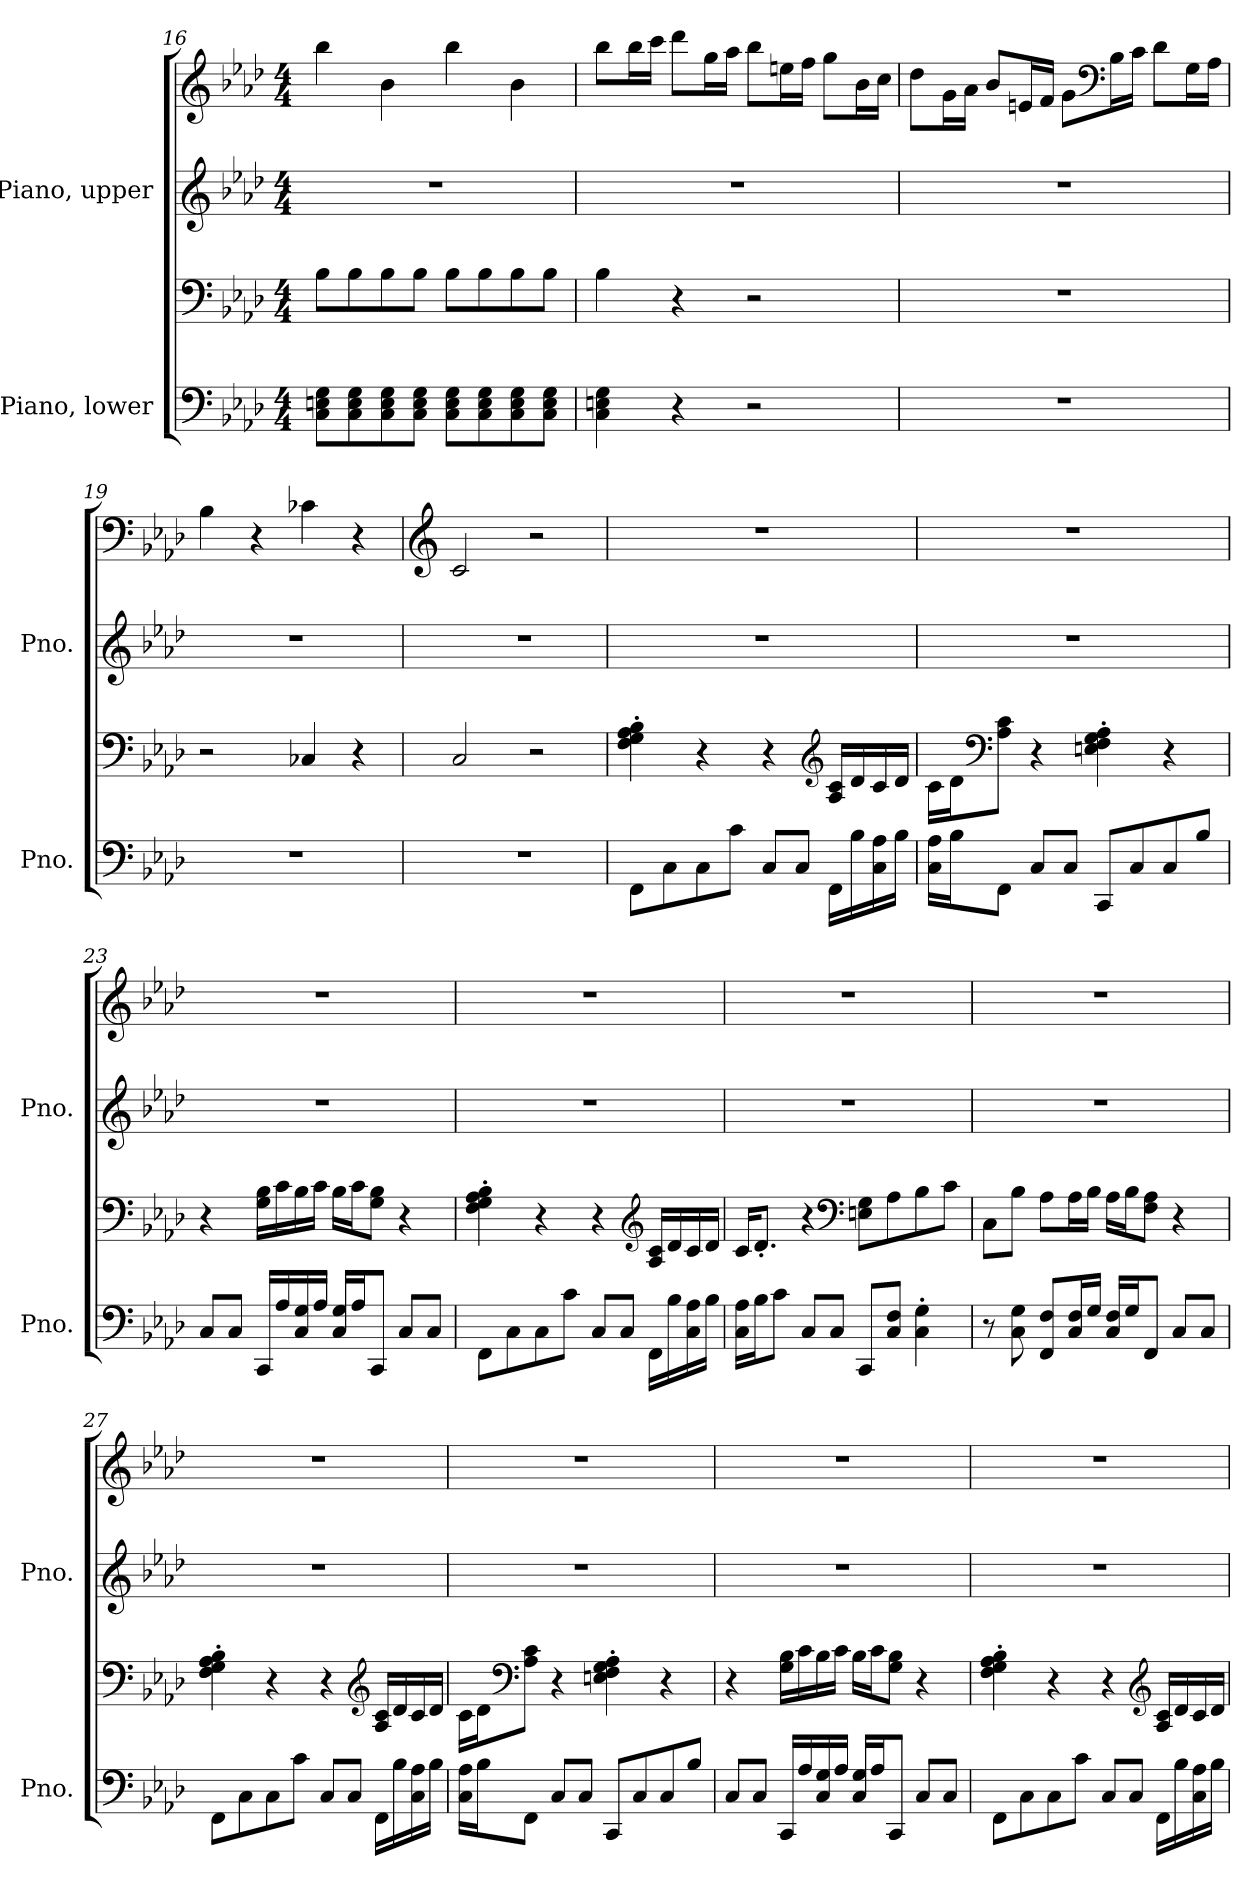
**kern	**kern	**kern	**kern
*part2	*part2	*part1	*part1
*staff4	*staff3	*staff2	*staff1
*I"Piano, lower	*	*I"Piano, upper	*
*I'Pno.	*	*I'Pno.	*
*clefF4	*clefF4	*clefG2	*clefG2
*k[b-e-a-d-]	*k[b-e-a-d-]	*k[b-e-a-d-]	*k[b-e-a-d-]
*M4/4	*M4/4	*M4/4	*M4/4
=16	=16	=16	=16
8C\ 8En\ 8G\L	8B-\L	1r	4bb-\
8C\ 8E\ 8G\	8B-\	.	.
8C\ 8E\ 8G\	8B-\	.	4b-\
8C\ 8E\ 8G\J	8B-\J	.	.
8C\ 8E\ 8G\L	8B-\L	.	4bb-\
8C\ 8E\ 8G\	8B-\	.	.
8C\ 8E\ 8G\	8B-\	.	4b-\
8C\ 8E\ 8G\J	8B-\J	.	.
!!LO:LB:g=z
=17	=17	=17	=17
4C\ 4En\ 4G\	4B-\	1r	8bb-\L
.	.	.	16bb-\L
.	.	.	16ccc\JJ
4r	4r	.	8ddd-\L
.	.	.	16gg\L
.	.	.	16aa-\JJ
2r	2r	.	8bb-\L
.	.	.	16een\L
.	.	.	16ff\JJ
.	.	.	8gg\L
.	.	.	16b-\L
.	.	.	16cc\JJ
=18	=18	=18	=18
1r	1r	1r	8dd-\L
.	.	.	16g\L
.	.	.	16a-\JJ
.	.	.	8b-/L
.	.	.	16en/L
.	.	.	16f/JJ
.	.	.	8g\L
*	*	*	*clefF4
.	.	.	16B-\L
.	.	.	16c\JJ
.	.	.	8d-\L
.	.	.	16G\L
.	.	.	16A-\JJ
=19	=19	=19	=19
1r	2r	1r	4B-\
.	.	.	4r
.	4C-X/	.	4c-X\
.	4r	.	4r
=20	=20	=20	=20
*	*	*	*clefG2
1r	2C/	1r	2c/
.	2r	.	2r
!!LO:PB:g=z
=21	=21	=21	=21
8FF\L	4F\' 4G\' 4A-\' 4B-\'	1r	1r
8C\	.	.	.
8C\	4r	.	.
8c\J	.	.	.
8C/L	4r	.	.
8C/J	.	.	.
*	*clefG2	*	*
16FF\LL	16A-/ 16c/LL	.	.
16B-\	16d-/	.	.
16C\ 16A-\	16c/	.	.
16B-\JJ	16d-/JJ	.	.
=22	=22	=22	=22
16C\ 16A-\LL	16c\LL	1r	1r
16B-\J	16d-\J	.	.
*	*clefF4	*	*
8FF\J	8A-\ 8c\J	.	.
8C/L	4r	.	.
8C/J	.	.	.
8CC/L	4En\' 4F\' 4G\' 4A-\'	.	.
8C/	.	.	.
8C/	4r	.	.
8B-/J	.	.	.
=23	=23	=23	=23
8C/L	4r	1r	1r
8C/J	.	.	.
16CC/LL	16G\ 16B-\LL	.	.
16A-/	16c\	.	.
16C/ 16G/	16B-\	.	.
16A-/JJ	16c\JJ	.	.
16C/ 16G/LL	16B-\LL	.	.
16A-/J	16c\J	.	.
8CC/J	8G\ 8B-\J	.	.
8C/L	4r	.	.
8C/J	.	.	.
!!LO:LB:g=z
=24	=24	=24	=24
8FF\L	4F\' 4G\' 4A-\' 4B-\'	1r	1r
8C\	.	.	.
8C\	4r	.	.
8c\J	.	.	.
8C/L	4r	.	.
8C/J	.	.	.
*	*clefG2	*	*
16FF\LL	16A-/ 16c/LL	.	.
16B-\	16d-/	.	.
16C\ 16A-\	16c/	.	.
16B-\JJ	16d-/JJ	.	.
=25	=25	=25	=25
16C\ 16A-\LL	16c/KL	1r	1r
16B-\J	8.d-'/J	.	.
8c\J	.	.	.
8C/L	4r	.	.
8C/J	.	.	.
*	*clefF4	*	*
8CC/L	8En\ 8G\L	.	.
8C/ 8F/J	8A-\	.	.
4C\' 4G\'	8B-\	.	.
.	8c\J	.	.
=26	=26	=26	=26
8r	8C\L	1r	1r
8C\ 8G\	8B-\J	.	.
8FF/ 8F/L	8A-\L	.	.
16C/ 16F/L	16A-\L	.	.
16G/JJ	16B-\JJ	.	.
16C/ 16F/LL	16A-\LL	.	.
16G/J	16B-\J	.	.
8FF/J	8F\ 8A-\J	.	.
8C/L	4r	.	.
8C/J	.	.	.
!!LO:LB:g=z
=27	=27	=27	=27
8FF\L	4F\' 4G\' 4A-\' 4B-\'	1r	1r
8C\	.	.	.
8C\	4r	.	.
8c\J	.	.	.
8C/L	4r	.	.
8C/J	.	.	.
*	*clefG2	*	*
16FF\LL	16A-/ 16c/LL	.	.
16B-\	16d-/	.	.
16C\ 16A-\	16c/	.	.
16B-\JJ	16d-/JJ	.	.
=28	=28	=28	=28
16C\ 16A-\LL	16c\LL	1r	1r
16B-\J	16d-\J	.	.
*	*clefF4	*	*
8FF\J	8A-\ 8c\J	.	.
8C/L	4r	.	.
8C/J	.	.	.
8CC/L	4En\' 4F\' 4G\' 4A-\'	.	.
8C/	.	.	.
8C/	4r	.	.
8B-/J	.	.	.
=29	=29	=29	=29
8C/L	4r	1r	1r
8C/J	.	.	.
16CC/LL	16G\ 16B-\LL	.	.
16A-/	16c\	.	.
16C/ 16G/	16B-\	.	.
16A-/JJ	16c\JJ	.	.
16C/ 16G/LL	16B-\LL	.	.
16A-/J	16c\J	.	.
8CC/J	8G\ 8B-\J	.	.
8C/L	4r	.	.
8C/J	.	.	.
!!LO:PB:g=z
=30	=30	=30	=30
8FF\L	4F\' 4G\' 4A-\' 4B-\'	1r	1r
8C\	.	.	.
8C\	4r	.	.
8c\J	.	.	.
8C/L	4r	.	.
8C/J	.	.	.
*	*clefG2	*	*
16FF\LL	16A-/ 16c/LL	.	.
16B-\	16d-/	.	.
16C\ 16A-\	16c/	.	.
16B-\JJ	16d-/JJ	.	.
=	=	=	=
*-	*-	*-	*-
